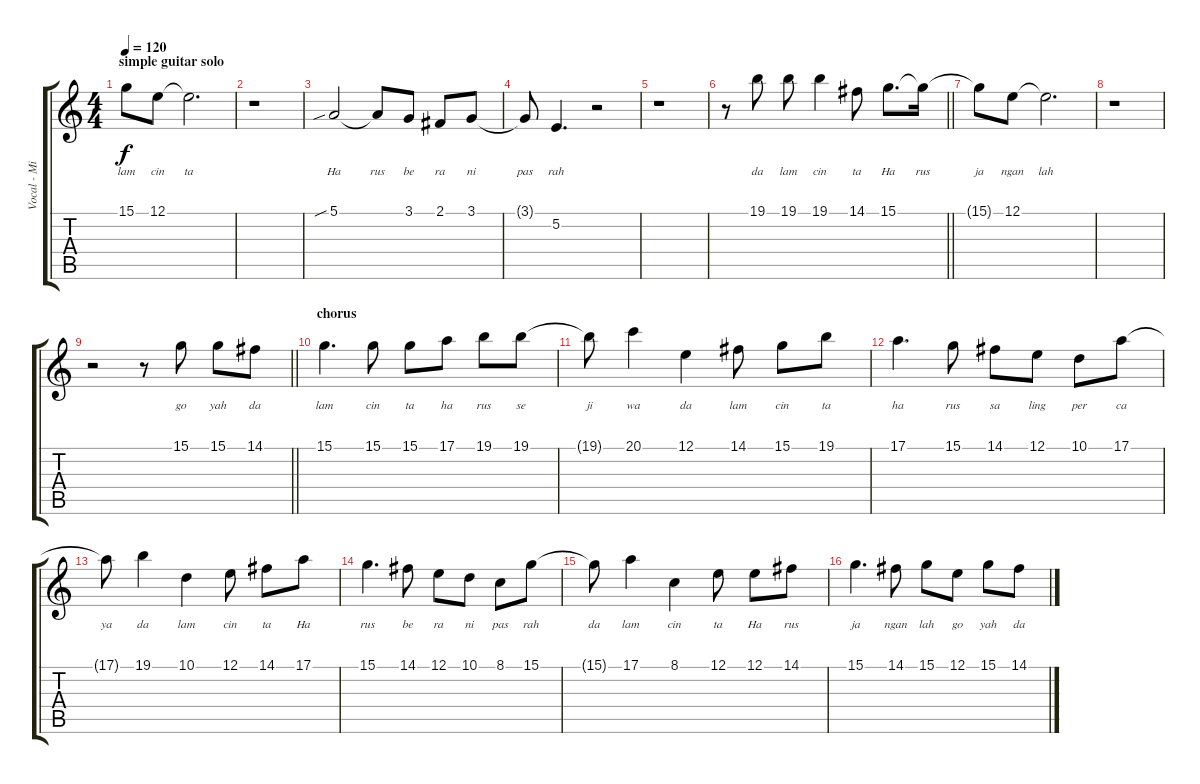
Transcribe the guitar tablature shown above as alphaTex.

\track ("Vocal - Mila Jirin" "Vocal - Mi") {instrument flute}
\staff {score tabs}
\tuning (E4 B3 G3 D3 A2 E2) {hide}
\ts (4 4)
\section ("" "simple guitar solo")
\tempo 120
\clef g2
\ks c
15.1{t}.8{lyrics (0 "lam") lyrics (1 "") lyrics (2 "") lyrics (3 "") lyrics (4 "") dy f} 12.1.8{lyrics (0 "cin") lyrics (1 "") lyrics (2 "") lyrics (3 "") lyrics (4 "")} 12.1{t}.2{d lyrics (0 "ta") lyrics (1 "") lyrics (2 "") lyrics (3 "") lyrics (4 "")} |
r.1 |
5.1{sib}.2{lyrics (0 "Ha") lyrics (1 "") lyrics (2 "") lyrics (3 "") lyrics (4 "")} 5.1{t}.8{lyrics (0 "rus") lyrics (1 "") lyrics (2 "") lyrics (3 "") lyrics (4 "")} 3.1.8{lyrics (0 "be") lyrics (1 "") lyrics (2 "") lyrics (3 "") lyrics (4 "")} 2.1.8{lyrics (0 "ra") lyrics (1 "") lyrics (2 "") lyrics (3 "") lyrics (4 "")} 3.1.8{lyrics (0 "ni") lyrics (1 "") lyrics (2 "") lyrics (3 "") lyrics (4 "")} |
3.1{t}.8{lyrics (0 "pas") lyrics (1 "") lyrics (2 "") lyrics (3 "") lyrics (4 "")} 5.2.4{d lyrics (0 "rah") lyrics (1 "") lyrics (2 "") lyrics (3 "") lyrics (4 "")} r.2 |
r.1 |
\barLineRight lightlight
r.8 19.1.8{lyrics (0 "da") lyrics (1 "") lyrics (2 "") lyrics (3 "") lyrics (4 "")} 19.1.8{lyrics (0 "lam") lyrics (1 "") lyrics (2 "") lyrics (3 "") lyrics (4 "")} 19.1.4{lyrics (0 "cin") lyrics (1 "") lyrics (2 "") lyrics (3 "") lyrics (4 "")} 14.1.8{lyrics (0 "ta") lyrics (1 "") lyrics (2 "") lyrics (3 "") lyrics (4 "")} 15.1.8{d lyrics (0 "Ha") lyrics (1 "") lyrics (2 "") lyrics (3 "") lyrics (4 "")} 15.1{t}.16{lyrics (0 "rus") lyrics (1 "") lyrics (2 "") lyrics (3 "") lyrics (4 "")} |
15.1{t}.8{lyrics (0 "ja") lyrics (1 "") lyrics (2 "") lyrics (3 "") lyrics (4 "")} 12.1.8{lyrics (0 "ngan") lyrics (1 "") lyrics (2 "") lyrics (3 "") lyrics (4 "")} 12.1{t}.2{d lyrics (0 "lah") lyrics (1 "") lyrics (2 "") lyrics (3 "") lyrics (4 "")} |
r.1 |
\barLineRight lightlight
r.2 r.8 15.1.8{lyrics (0 "go") lyrics (1 "") lyrics (2 "") lyrics (3 "") lyrics (4 "")} 15.1.8{lyrics (0 "yah") lyrics (1 "") lyrics (2 "") lyrics (3 "") lyrics (4 "")} 14.1.8{lyrics (0 "da") lyrics (1 "") lyrics (2 "") lyrics (3 "") lyrics (4 "")} |
\section ("" "chorus")
15.1.4{d lyrics (0 "lam") lyrics (1 "") lyrics (2 "") lyrics (3 "") lyrics (4 "")} 15.1.8{lyrics (0 "cin") lyrics (1 "") lyrics (2 "") lyrics (3 "") lyrics (4 "")} 15.1.8{lyrics (0 "ta") lyrics (1 "") lyrics (2 "") lyrics (3 "") lyrics (4 "")} 17.1.8{lyrics (0 "ha") lyrics (1 "") lyrics (2 "") lyrics (3 "") lyrics (4 "")} 19.1.8{lyrics (0 "rus") lyrics (1 "") lyrics (2 "") lyrics (3 "") lyrics (4 "")} 19.1.8{lyrics (0 "se") lyrics (1 "") lyrics (2 "") lyrics (3 "") lyrics (4 "")} |
19.1{t}.8{lyrics (0 "ji") lyrics (1 "") lyrics (2 "") lyrics (3 "") lyrics (4 "")} 20.1.4{lyrics (0 "wa") lyrics (1 "") lyrics (2 "") lyrics (3 "") lyrics (4 "")} 12.1.4{lyrics (0 "da") lyrics (1 "") lyrics (2 "") lyrics (3 "") lyrics (4 "")} 14.1.8{lyrics (0 "lam") lyrics (1 "") lyrics (2 "") lyrics (3 "") lyrics (4 "")} 15.1.8{lyrics (0 "cin") lyrics (1 "") lyrics (2 "") lyrics (3 "") lyrics (4 "")} 19.1.8{lyrics (0 "ta") lyrics (1 "") lyrics (2 "") lyrics (3 "") lyrics (4 "")} |
17.1.4{d lyrics (0 "ha") lyrics (1 "") lyrics (2 "") lyrics (3 "") lyrics (4 "")} 15.1.8{lyrics (0 "rus") lyrics (1 "") lyrics (2 "") lyrics (3 "") lyrics (4 "")} 14.1.8{lyrics (0 "sa") lyrics (1 "") lyrics (2 "") lyrics (3 "") lyrics (4 "")} 12.1.8{lyrics (0 "ling") lyrics (1 "") lyrics (2 "") lyrics (3 "") lyrics (4 "")} 10.1.8{lyrics (0 "per") lyrics (1 "") lyrics (2 "") lyrics (3 "") lyrics (4 "")} 17.1.8{lyrics (0 "ca") lyrics (1 "") lyrics (2 "") lyrics (3 "") lyrics (4 "")} |
17.1{t}.8{lyrics (0 "ya") lyrics (1 "") lyrics (2 "") lyrics (3 "") lyrics (4 "")} 19.1.4{lyrics (0 "da") lyrics (1 "") lyrics (2 "") lyrics (3 "") lyrics (4 "")} 10.1.4{lyrics (0 "lam") lyrics (1 "") lyrics (2 "") lyrics (3 "") lyrics (4 "")} 12.1.8{lyrics (0 "cin") lyrics (1 "") lyrics (2 "") lyrics (3 "") lyrics (4 "")} 14.1.8{lyrics (0 "ta") lyrics (1 "") lyrics (2 "") lyrics (3 "") lyrics (4 "")} 17.1.8{lyrics (0 "Ha") lyrics (1 "") lyrics (2 "") lyrics (3 "") lyrics (4 "")} |
15.1.4{d lyrics (0 "rus") lyrics (1 "") lyrics (2 "") lyrics (3 "") lyrics (4 "")} 14.1.8{lyrics (0 "be") lyrics (1 "") lyrics (2 "") lyrics (3 "") lyrics (4 "")} 12.1.8{lyrics (0 "ra") lyrics (1 "") lyrics (2 "") lyrics (3 "") lyrics (4 "")} 10.1.8{lyrics (0 "ni") lyrics (1 "") lyrics (2 "") lyrics (3 "") lyrics (4 "")} 8.1.8{lyrics (0 "pas") lyrics (1 "") lyrics (2 "") lyrics (3 "") lyrics (4 "")} 15.1.8{lyrics (0 "rah") lyrics (1 "") lyrics (2 "") lyrics (3 "") lyrics (4 "")} |
15.1{t}.8{lyrics (0 "da") lyrics (1 "") lyrics (2 "") lyrics (3 "") lyrics (4 "")} 17.1.4{lyrics (0 "lam") lyrics (1 "") lyrics (2 "") lyrics (3 "") lyrics (4 "")} 8.1.4{lyrics (0 "cin") lyrics (1 "") lyrics (2 "") lyrics (3 "") lyrics (4 "")} 12.1.8{lyrics (0 "ta") lyrics (1 "") lyrics (2 "") lyrics (3 "") lyrics (4 "")} 12.1.8{lyrics (0 "Ha") lyrics (1 "") lyrics (2 "") lyrics (3 "") lyrics (4 "")} 14.1.8{lyrics (0 "rus") lyrics (1 "") lyrics (2 "") lyrics (3 "") lyrics (4 "")} |
15.1.4{d lyrics (0 "ja") lyrics (1 "") lyrics (2 "") lyrics (3 "") lyrics (4 "")} 14.1.8{lyrics (0 "ngan") lyrics (1 "") lyrics (2 "") lyrics (3 "") lyrics (4 "")} 15.1.8{lyrics (0 "lah") lyrics (1 "") lyrics (2 "") lyrics (3 "") lyrics (4 "")} 12.1.8{lyrics (0 "go") lyrics (1 "") lyrics (2 "") lyrics (3 "") lyrics (4 "")} 15.1.8{lyrics (0 "yah") lyrics (1 "") lyrics (2 "") lyrics (3 "") lyrics (4 "")} 14.1.8{lyrics (0 "da") lyrics (1 "") lyrics (2 "") lyrics (3 "") lyrics (4 "")}
